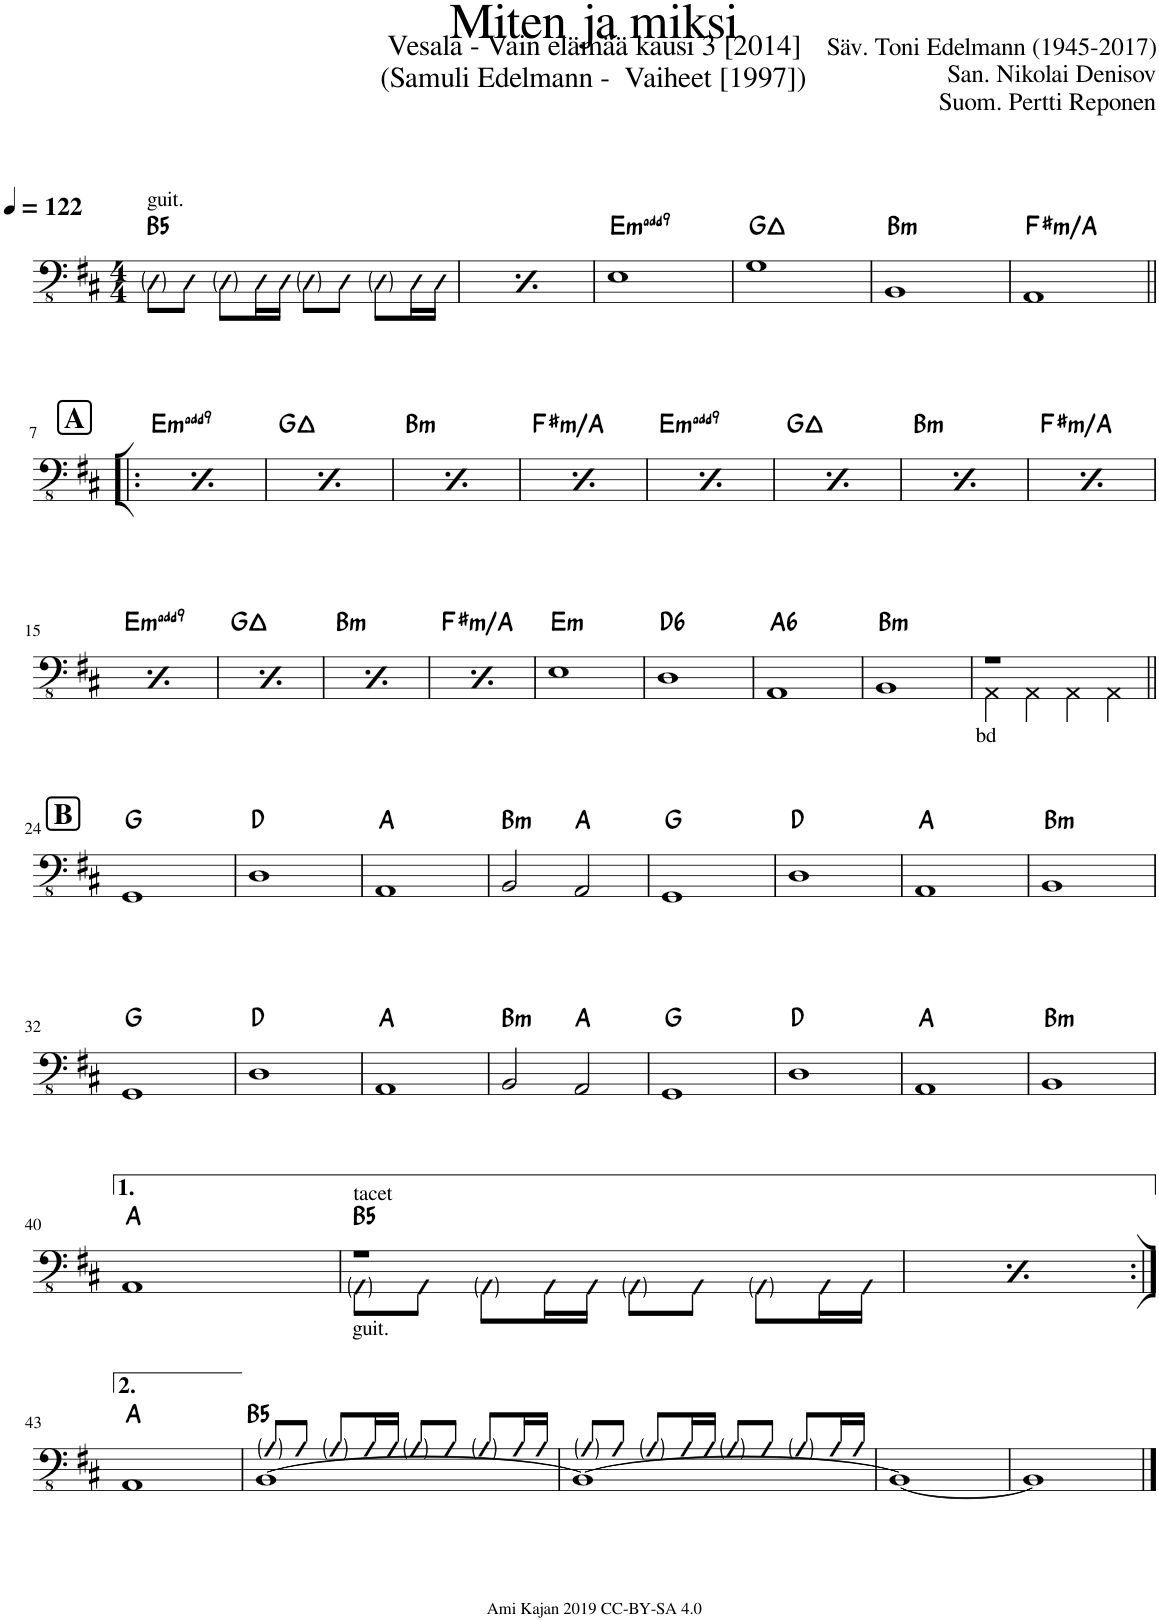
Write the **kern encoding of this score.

**kern	**harte
*part1	*part1
*staff1	*
*I"Acoustic Bass	*
*I'Bass	*
*clefFv4	*
*k[f#c#]	*
*M4/4	*
*MM122	*
=1	=1
!LO:TX:a:t=guit.	!LO:H:kt=5
8DD!\L	B:(1,5)
8DD!\J	.
8DD!\L	.
16DD!\L	.
16DD!\JJ	.
8DD!\L	.
8DD!\J	.
8DD!\L	.
16DD!\L	.
16DD!\JJ	.
=2	=2
*MM122	*
!LO:TX:a:t=guit.	!LO:H:kt=5
8DD!\L	B:(1,5)
8DD!\J	.
8DD!\L	.
16DD!\L	.
16DD!\JJ	.
8DD!\L	.
8DD!\J	.
8DD!\L	.
16DD!\L	.
16DD!\JJ	.
=3	=3
!	!LO:H:kt=m
1EE	E:min(9)
=4	=4
1GG	G:maj
=5	=5
!	!LO:H:kt=m
1BBB	B:min
=6	=6
!	!LO:H:kt=m
1AAA	F#:min/b3
!!LO:LB:g=z
=7!|:	=7!|:
!	!LO:H:kt=m
1AAA	F#:min/b3
=8	=8
!	!LO:H:kt=m
1AAA	F#:min/b3
=9	=9
!	!LO:H:kt=m
1AAA	F#:min/b3
=10	=10
!	!LO:H:kt=m
1AAA	F#:min/b3
=11	=11
!	!LO:H:kt=m
1AAA	F#:min/b3
=12	=12
!	!LO:H:kt=m
1AAA	F#:min/b3
=13	=13
!	!LO:H:kt=m
1AAA	F#:min/b3
=14	=14
!	!LO:H:kt=m
1AAA	F#:min/b3
!!LO:LB:g=z
=15	=15
!	!LO:H:kt=m
1AAA	F#:min/b3
=16	=16
!	!LO:H:kt=m
1AAA	F#:min/b3
=17	=17
!	!LO:H:kt=m
1AAA	F#:min/b3
=18	=18
!	!LO:H:kt=m
1AAA	F#:min/b3
=19	=19
!	!LO:H:kt=m
1EE	E:min
=20	=20
!	!LO:H:kt=6
1DD	D:maj6
=21	=21
!	!LO:H:kt=6
1AAA	A:maj6
=22	=22
!	!LO:H:kt=m
1BBB	B:min
=23	=23
*^	*
!LO:TX:b:t=bd	!	!
1r	4AAA\	.
.	4AAA\	.
.	4AAA\	.
.	4AAA\	.
*v	*v	*
!!LO:LB:g=z
!!LO:REH:place=s1:a:B:cj:fs=14:t=B
=24||	=24||
1GGG	G:maj
=25	=25
1DD	D:maj
=26	=26
1AAA	A:maj
=27	=27
!	!LO:H:kt=m
2BBB/	B:min
2AAA/	A:maj
=28	=28
1GGG	G:maj
=29	=29
1DD	D:maj
=30	=30
1AAA	A:maj
=31	=31
!	!LO:H:kt=m
1BBB	B:min
!!LO:LB:g=z
=32	=32
1GGG	G:maj
=33	=33
1DD	D:maj
=34	=34
1AAA	A:maj
=35	=35
!	!LO:H:kt=m
2BBB/	B:min
2AAA/	A:maj
=36	=36
1GGG	G:maj
=37	=37
1DD	D:maj
=38	=38
1AAA	A:maj
=39	=39
!	!LO:H:kt=m
1BBB	B:min
!!LO:LB:g=z
=40	=40
1AAA	A:maj
=41	=41
*^	*
!LO:TX:b:t=guit.	!	!
!LO:TX:a:t=tacet	!	!LO:H:kt=5
1r	8AAA!\L	B:(1,5)
.	8AAA!\J	.
.	8AAA!\L	.
.	16AAA!\L	.
.	16AAA!\JJ	.
.	8AAA!\L	.
.	8AAA!\J	.
.	8AAA!\L	.
.	16AAA!\L	.
.	16AAA!\JJ	.
=42	=42	=42
!LO:TX:b:t=guit.	!	!
!LO:TX:a:t=tacet	!	!LO:H:kt=5
1r	8AAA!\L	B:(1,5)
.	8AAA!\J	.
.	8AAA!\L	.
.	16AAA!\L	.
.	16AAA!\JJ	.
.	8AAA!\L	.
.	8AAA!\J	.
.	8AAA!\L	.
.	16AAA!\L	.
.	16AAA!\JJ	.
*v	*v	*
!!LO:LB:g=z
=43:|!	=43:|!
1AAA	A:maj
=44	=44
*^	*
!	!	!LO:H:kt=5
[1BBB	8AA!/L	B:(1,5)
.	8AA!/J	.
.	8AA!/L	.
.	16AA!/L	.
.	16AA!/JJ	.
.	8AA!/L	.
.	8AA!/J	.
.	8AA!/L	.
.	16AA!/L	.
.	16AA!/JJ	.
=45	=45	=45
1BBB_	8AA!/L	.
.	8AA!/J	.
.	8AA!/L	.
.	16AA!/L	.
.	16AA!/JJ	.
.	8AA!/L	.
.	8AA!/J	.
.	8AA!/L	.
.	16AA!/L	.
.	16AA!/JJ	.
*v	*v	*
=46	=46
1BBB_	.
=47	=47
1BBB]	.
==	==
*-	*-
